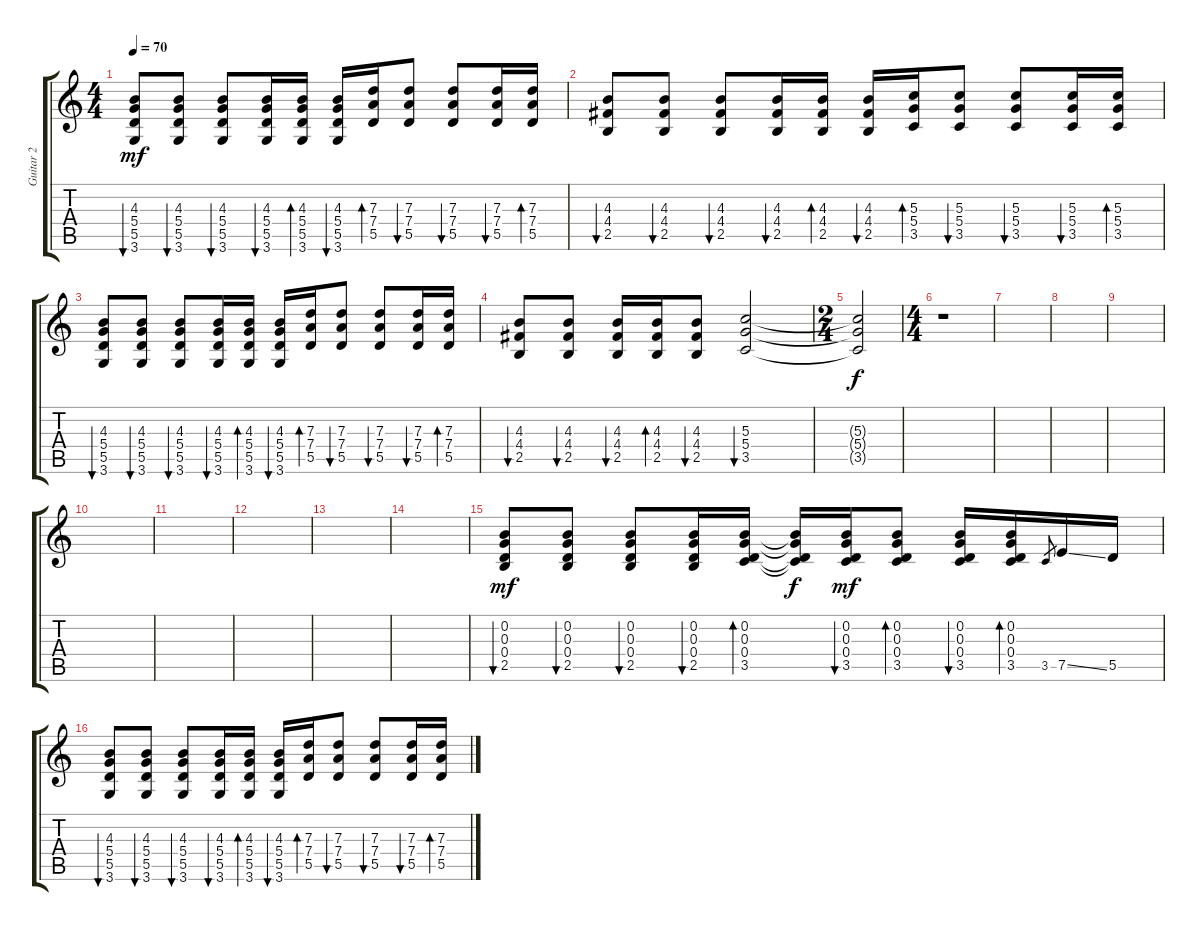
\track ("Guitar 2" "Guitar 2") {instrument distortionguitar}
\staff {score tabs}
\tuning (E4 B3 G3 D3 A2 E2) {hide}
\ts (4 4)
\tempo 70
\clef g2
\ks c
(4.3 5.4 5.5 3.6).8{bu 30 dy mf} (4.3 5.4 5.5 3.6).8{bu 30} (4.3 5.4 5.5 3.6).8{bu 30} (4.3 5.4 5.5 3.6).16{bu 30} (4.3 5.4 5.5 3.6).16{bd 30} (4.3 5.4 5.5 3.6).16{bu 30} (7.3 7.4 5.5).16{bd 30} (7.3 7.4 5.5).8{bu 30} (7.3 7.4 5.5).8{bu 30} (7.3 7.4 5.5).16{bu 30} (7.3 7.4 5.5).16{bd 30} |
(4.3 4.4 2.5).8{bu 30} (4.3 4.4 2.5).8{bu 30} (4.3 4.4 2.5).8{bu 30} (4.3 4.4 2.5).16{bu 30} (4.3 4.4 2.5).16{bd 30} (4.3 4.4 2.5).16{bu 30} (5.3 5.4 3.5).16{bd 30} (5.3 5.4 3.5).8{bu 30} (5.3 5.4 3.5).8{bu 30} (5.3 5.4 3.5).16{bu 30} (5.3 5.4 3.5).16{bd 30} |
(4.3 5.4 5.5 3.6).8{bu 30} (4.3 5.4 5.5 3.6).8{bu 30} (4.3 5.4 5.5 3.6).8{bu 30} (4.3 5.4 5.5 3.6).16{bu 30} (4.3 5.4 5.5 3.6).16{bd 30} (4.3 5.4 5.5 3.6).16{bu 30} (7.3 7.4 5.5).16{bd 30} (7.3 7.4 5.5).8{bu 30} (7.3 7.4 5.5).8{bu 30} (7.3 7.4 5.5).16{bu 30} (7.3 7.4 5.5).16{bd 30} |
(4.3 4.4 2.5).8{bu 30} (4.3 4.4 2.5).8{bu 30} (4.3 4.4 2.5).16{bu 30} (4.3 4.4 2.5).16{bd 30} (4.3 4.4 2.5).8{bu 30} (5.3 5.4 3.5).2{bu 30} |
\ts (2 4)
(5.3{t} 5.4{t} 3.5{t}).2{dy f} |
\ts (4 4)
r.1 |
|
|
|
|
|
|
|
|
(0.2 0.3 0.4 2.5).8{bu 30 dy mf} (0.2 0.3 0.4 2.5).8{bu 30} (0.2 0.3 0.4 2.5).8{bu 30} (0.2 0.3 0.4 2.5).16{bu 30} (0.2 0.3 0.4 3.5).16{bd 30} (0.2{t} 0.3{t} 0.4{t} 3.5{t}).16{dy f} (0.2 0.3 0.4 3.5).16{bu 30 dy mf} (0.2 0.3 0.4 3.5).8{bd 30} (0.2 0.3 0.4 3.5).16{bu 30} (0.2 0.3 0.4 3.5).16{bd 30} 3.5.8{gr} 7.5{ss}.16 5.5.16 |
(4.3 5.4 5.5 3.6).8{bu 30} (4.3 5.4 5.5 3.6).8{bu 30} (4.3 5.4 5.5 3.6).8{bu 30} (4.3 5.4 5.5 3.6).16{bu 30} (4.3 5.4 5.5 3.6).16{bd 30} (4.3 5.4 5.5 3.6).16{bu 30} (7.3 7.4 5.5).16{bd 30} (7.3 7.4 5.5).8{bu 30} (7.3 7.4 5.5).8{bu 30} (7.3 7.4 5.5).16{bu 30} (7.3 7.4 5.5).16{bd 30}
